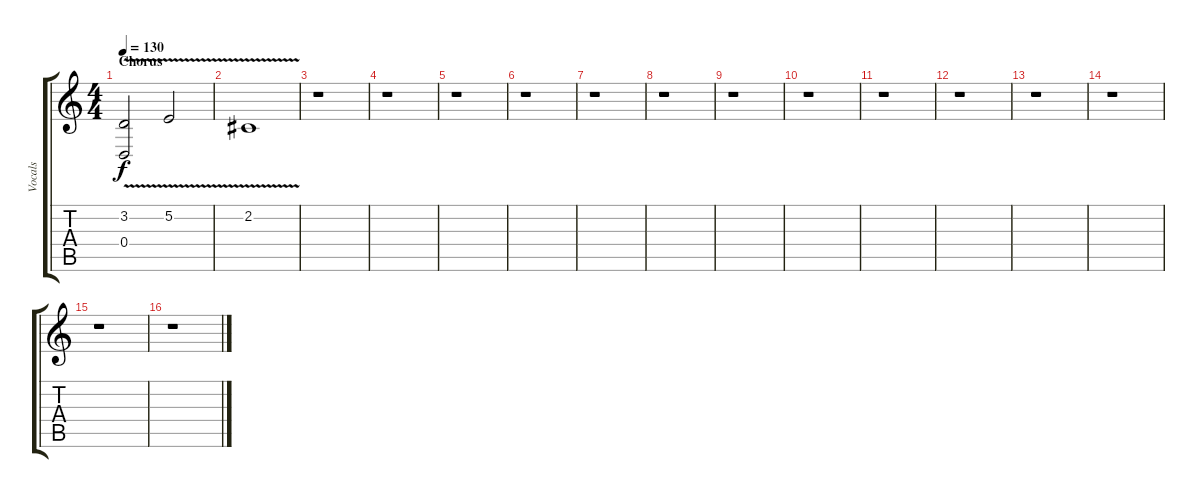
\track ("Vocals" "Vocals") {instrument tuba}
\staff {score tabs}
\tuning (E4 B3 G3 D3 A2 E2) {hide}
\ts (4 4)
\section ("" "Chorus")
\tempo 130
\clef g2
\ks c
(3.2{v} 0.4).2{dy f} 5.2{v}.2 |
2.2{v}.1 |
r.1 |
r.1 |
r.1 |
r.1 |
r.1 |
r.1 |
r.1 |
r.1 |
r.1 |
r.1 |
r.1 |
r.1 |
r.1 |
r.1
